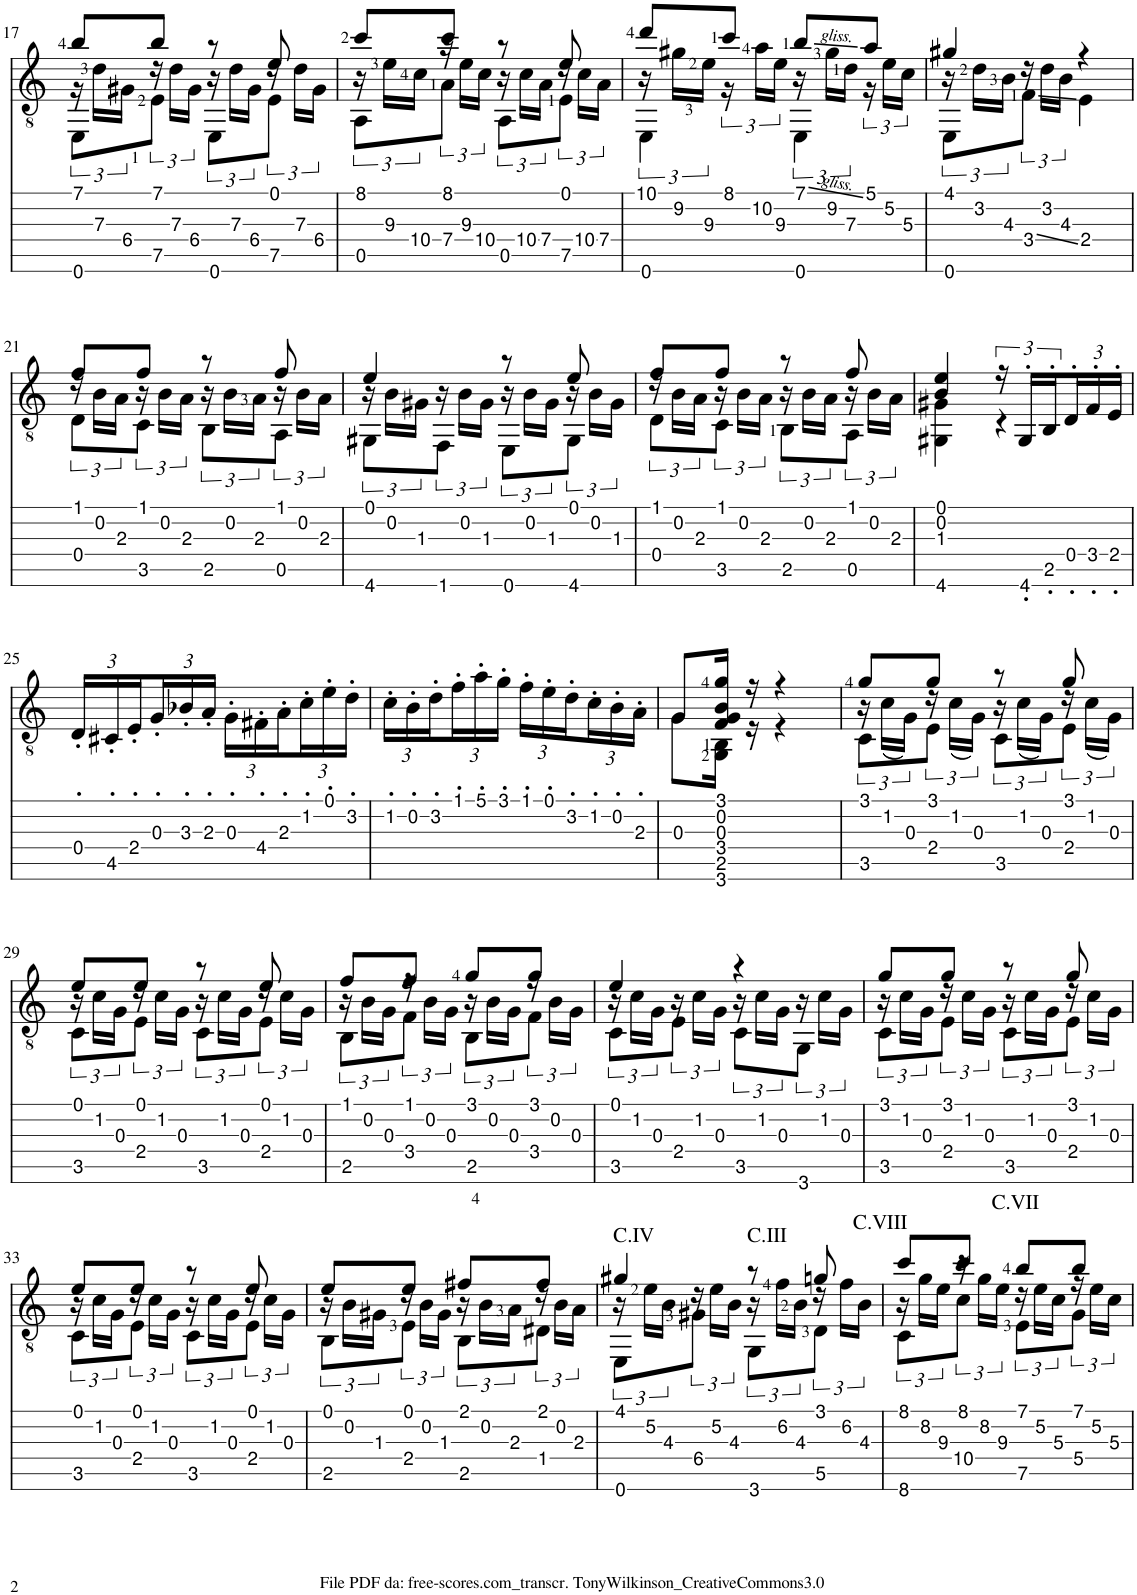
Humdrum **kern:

**kern	**kern
*part1	*part1
*staff2	*staff1
*I"Guitar	*
*I'Guit.	*
!!LO:PB:g=z
*	*clefGv2
*k[]	*k[]
*M2/4	*M2/4
=17	=17
*^	*
*	*Xbrackettup	*
*	*^	*^
*	*	*	*	*^
8bL	24r	8EEL	8b/L	24r	8EE\L
.	24dLL	.	.	24d\LL	.
.	24G#JJ	.	.	24G#X\JJ	.
8bJ	24r	8EJ	8b/J	24r	8E\J
.	24dLL	.	.	24d\LL	.
.	24G#JJ	.	.	24G#\JJ	.
8r	24r	8EEL	8r	24r	8EE\L
.	24dLL	.	.	24d\LL	.
.	24G#JJ	.	.	24G#\JJ	.
8e	24r	8EJ	8e/	24r	8E\J
.	24dLL	.	.	24d\LL	.
.	24G#JJ	.	.	24G#\JJ	.
=18	=18	=18	=18	=18	=18
8ccL	24r	8AAL	8cc/L	24r	8AA\L
.	24eLL	.	.	24e\LL	.
.	24cJJ	.	.	24c\JJ	.
8ccJ	24r	8AJ	8cc/J	24r	8A\J
.	24eLL	.	.	24e\LL	.
.	24cJJ	.	.	24c\JJ	.
8r	24r	8AAL	8r	24r	8AA\L
.	24cLL	.	.	24c\LL	.
.	24AJJ	.	.	24A\JJ	.
8e	24r	8EJ	8e/	24r	8E\J
.	24cLL	.	.	24c\LL	.
.	24AJJ	.	.	24A\JJ	.
=19	=19	=19	=19	=19	=19
8ddL	24r	4EE	8dd/L	24r	4EE\
.	24g#LL	.	.	24g#X\LL	.
.	24eJJ	.	.	24e\JJ	.
8ccJ	24r	.	8cc/J	24r	.
.	24aLL	.	.	24a\LL	.
.	24eJJ	.	.	24e\JJ	.
8bL	24r	4EE	8b/L	24r	4EE\
.	24g#LL	.	.	24g#\LL	.
.	24dJJ	.	.	24d\JJ	.
8aJ	24r	.	8a/J	24r	.
.	24eLL	.	.	24e\LL	.
.	24cJJ	.	.	24c\JJ	.
=20	=20	=20	=20	=20	=20
4g#	24r	8EEL	4g#X/	24r	8EE\L
.	24dLL	.	.	24d\LL	.
.	24BJJ	.	.	24B\JJ	.
.	24r	8FJ	.	24r	8F\J
.	24dLL	.	.	24d\LL	.
.	24BJJ	.	.	24B\JJ	.
4r	4ryy	4E	4r	4ryy	4E\
!!LO:LB:g=z	!!	!!
=21	=21	=21	=21	=21	=21
8fL	24r	8DL	8f/L	24r	8D\L
.	24BLL	.	.	24B\LL	.
.	24AJJ	.	.	24A\JJ	.
8fJ	24r	8CJ	8f/J	24r	8C\J
.	24BLL	.	.	24B\LL	.
.	24AJJ	.	.	24A\JJ	.
8r	24r	8BBL	8r	24r	8BB\L
.	24BLL	.	.	24B\LL	.
.	24AJJ	.	.	24A\JJ	.
8f	24r	8AAJ	8f/	24r	8AA\J
.	24BLL	.	.	24B\LL	.
.	24AJJ	.	.	24A\JJ	.
=22	=22	=22	=22	=22	=22
4e	24r	8GG#L	4e/	24r	8GG#X\L
.	24BLL	.	.	24B\LL	.
.	24G#JJ	.	.	24G#X\JJ	.
.	24r	8FFJ	.	24r	8FF\J
.	24BLL	.	.	24B\LL	.
.	24G#JJ	.	.	24G#\JJ	.
8r	24r	8EEL	8r	24r	8EE\L
.	24BLL	.	.	24B\LL	.
.	24G#JJ	.	.	24G#\JJ	.
8e	24r	8GG#J	8e/	24r	8GG#\J
.	24BLL	.	.	24B\LL	.
.	24G#JJ	.	.	24G#\JJ	.
=23	=23	=23	=23	=23	=23
8fL	24r	8DL	8f/L	24r	8D\L
.	24BLL	.	.	24B\LL	.
.	24AJJ	.	.	24A\JJ	.
8fJ	24r	8CJ	8f/J	24r	8C\J
.	24BLL	.	.	24B\LL	.
.	24AJJ	.	.	24A\JJ	.
8r	24r	8BBL	8r	24r	8BB\L
.	24BLL	.	.	24B\LL	.
.	24AJJ	.	.	24A\JJ	.
8f	24r	8AAJ	8f/	24r	8AA\J
.	24BLL	.	.	24B\LL	.
.	24AJJ	.	.	24A\JJ	.
*	*v	*v	*	*	*
*	*	*	*v	*v
=24	=24	=24	=24
4B 4e	4GG# 4G#	4B/ 4e/	4GG#X\ 4G#X\
24r	4r	24r	4r
24GG#'LL	.	24GG#'/LL	.
24BB'J	.	24BB'/	.
*	*	*Xbrackettup	*
24D'L	.	24D'/	.
24F'	.	24F'/	.
24E'JJ	.	24E'/JJ	.
*v	*v	*	*
*	*v	*v
!!LO:LB:g=z
=25	=25
24D'LL	24D'/LL
24C#'	24C#X'/
24E'J	24E'/
24G'L	24G'/
24B-'	24B-X'/
24A'JJ	24A'/JJ
24G'LL	24G'\LL
24F#'	24F#X'\
24A'J	24A'\
24c'L	24c'\
24e'	24e'\
24d'JJ	24d'\JJ
=26	=26
24c'LL	24c'\LL
24B'	24B'\
24d'J	24d'\
24f'L	24f'\
24a'	24a'\
24g'JJ	24g'\JJ
24f'LL	24f'\LL
24e'	24e'\
24d'J	24d'\
24c'L	24c'\
24B'	24B'\
24A'JJ	24A'\JJ
=27	=27
*^	*^
8GL	8GL	8G/L	8G\L
16F\ 16G\ 16B\ 16g\Jk	16GG\ 16BB\Jk	16F/ 16G/ 16B/ 16g/Jk	16GG\ 16BB\Jk
16r	16r	16r	16r
4r	4r	4r	4r
=28	=28	=28	=28
*	*^	*	*
*	*	*	*	*brackettup
*	*	*	*	*^
8gL	24r	8CL	8g/L	24r	8C\L
.	24cLL	.	.	(24c\LL	.
.	24GJJ	.	.	24G\JJ)	.
8gJ	24r	8EJ	8g/J	24r	8E\J
.	24cLL	.	.	(24c\LL	.
.	24GJJ	.	.	24G\JJ)	.
8r	24r	8CL	8r	24r	8C\L
.	24cLL	.	.	(24c\LL	.
.	24GJJ	.	.	24G\JJ)	.
8g	24r	8EJ	8g/	24r	8E\J
.	24cLL	.	.	(24c\LL	.
.	24GJJ	.	.	24G\JJ)	.
!!LO:LB:g=z	!!	!!
=29	=29	=29	=29	=29	=29
8eL	24r	8CL	8e/L	24r	8C\L
.	24cLL	.	.	24c\LL	.
.	24GJJ	.	.	24G\JJ	.
8eJ	24r	8EJ	8e/J	24r	8E\J
.	24cLL	.	.	24c\LL	.
.	24GJJ	.	.	24G\JJ	.
8r	24r	8CL	8r	24r	8C\L
.	24cLL	.	.	24c\LL	.
.	24GJJ	.	.	24G\JJ	.
8e	24r	8EJ	8e/	24r	8E\J
.	24cLL	.	.	24c\LL	.
.	24GJJ	.	.	24G\JJ	.
=30	=30	=30	=30	=30	=30
8fL	24r	8BBL	8f/L	24r	8BB\L
.	24BLL	.	.	24B\LL	.
.	24GJJ	.	.	24G\JJ	.
8fJ	24r	8FJ	8f/J	24r	8F\J
.	24BLL	.	.	24B\LL	.
.	24GJJ	.	.	24G\JJ	.
8gL	24r	8BBL	8g/L	24r	8BB\L
.	24BLL	.	.	24B\LL	.
.	24GJJ	.	.	24G\JJ	.
8gJ	24r	8FJ	8g/J	24r	8F\J
.	24BLL	.	.	24B\LL	.
.	24GJJ	.	.	24G\JJ	.
=31	=31	=31	=31	=31	=31
4e	24r	8CL	4e/	24r	8C\L
.	24cLL	.	.	24c\LL	.
.	24GJJ	.	.	24G\JJ	.
.	24r	8EJ	.	24r	8E\J
.	24cLL	.	.	24c\LL	.
.	24GJJ	.	.	24G\JJ	.
4r	24r	8CL	4r	24r	8C\L
.	24cLL	.	.	24c\LL	.
.	24GJJ	.	.	24G\JJ	.
.	24r	8GGJ	.	24r	8GG\J
.	24cLL	.	.	24c\LL	.
.	24GJJ	.	.	24G\JJ	.
=32	=32	=32	=32	=32	=32
8gL	24r	8CL	8g/L	24r	8C\L
.	24cLL	.	.	24c\LL	.
.	24GJJ	.	.	24G\JJ	.
8gJ	24r	8EJ	8g/J	24r	8E\J
.	24cLL	.	.	24c\LL	.
.	24GJJ	.	.	24G\JJ	.
8r	24r	8CL	8r	24r	8C\L
.	24cLL	.	.	24c\LL	.
.	24GJJ	.	.	24G\JJ	.
8g	24r	8EJ	8g/	24r	8E\J
.	24cLL	.	.	24c\LL	.
.	24GJJ	.	.	24G\JJ	.
!!LO:LB:g=z	!!	!!
=33	=33	=33	=33	=33	=33
8eL	24r	8CL	8e/L	24r	8C\L
.	24cLL	.	.	24c\LL	.
.	24GJJ	.	.	24G\JJ	.
8eJ	24r	8EJ	8e/J	24r	8E\J
.	24cLL	.	.	24c\LL	.
.	24GJJ	.	.	24G\JJ	.
8r	24r	8CL	8r	24r	8C\L
.	24cLL	.	.	24c\LL	.
.	24GJJ	.	.	24G\JJ	.
8e	24r	8EJ	8e/	24r	8E\J
.	24cLL	.	.	24c\LL	.
.	24GJJ	.	.	24G\JJ	.
=34	=34	=34	=34	=34	=34
8eL	24r	8BBL	8e/L	24r	8BB\L
.	24BLL	.	.	24B\LL	.
.	24G#XJJ	.	.	24G#X\JJ	.
8eJ	24r	8EJ	8e/J	24r	8E\J
.	24BLL	.	.	24B\LL	.
.	24G#JJ	.	.	24G#\JJ	.
8f#XL	24r	8BBL	8f#X/L	24r	8BB\L
.	24BLL	.	.	24B\LL	.
.	24AJJ	.	.	24A\JJ	.
8f#J	24r	8D#XJ	8f#/J	24r	8D#X\J
.	24BLL	.	.	24B\LL	.
.	24AJJ	.	.	24A\JJ	.
=35	=35	=35	=35	=35	=35
!	!	!	!LO:TX:a:t=C.IV	!	!
4g#X	24r	8EEL	4g#X/	24r	8EE\L
.	24eLL	.	.	24e\LL	.
.	24BJJ	.	.	24B\JJ	.
.	24r	8G#XJ	.	24r	8G#X\J
.	24eLL	.	.	24e\LL	.
.	24BJJ	.	.	24B\JJ	.
!	!	!	!LO:TX:a:t=C.III	!	!
8r	24r	8GGL	8r	24r	8GG\L
.	24fLL	.	.	24f\LL	.
.	24BJJ	.	.	24B\JJ	.
8gn	24r	8DJ	8gn/	24r	8D\J
.	24fLL	.	.	24f\LL	.
.	24BJJ	.	.	24B\JJ	.
=36	=36	=36	=36	=36	=36
!	!	!	!LO:TX:a:t=C.VIII	!	!
8ccL	24r	8CL	8cc/L	24r	8C\L
.	24gLL	.	.	24g\LL	.
.	24eJJ	.	.	24e\JJ	.
8ccJ	24r	8cJ	8cc/J	24r	8c\J
.	24gLL	.	.	24g\LL	.
.	24eJJ	.	.	24e\JJ	.
!	!	!	!LO:TX:a:t=C.VII	!	!
8bL	24r	8EL	8b/L	24r	8E\L
.	24eLL	.	.	24e\LL	.
.	24cJJ	.	.	24c\JJ	.
8bJ	24r	8GJ	8b/J	24r	8G\J
.	24eLL	.	.	24e\LL	.
.	24cJJ	.	.	24c\JJ	.
*v	*v	*v	*	*	*
*	*v	*v	*v
=	=
*-	*-
